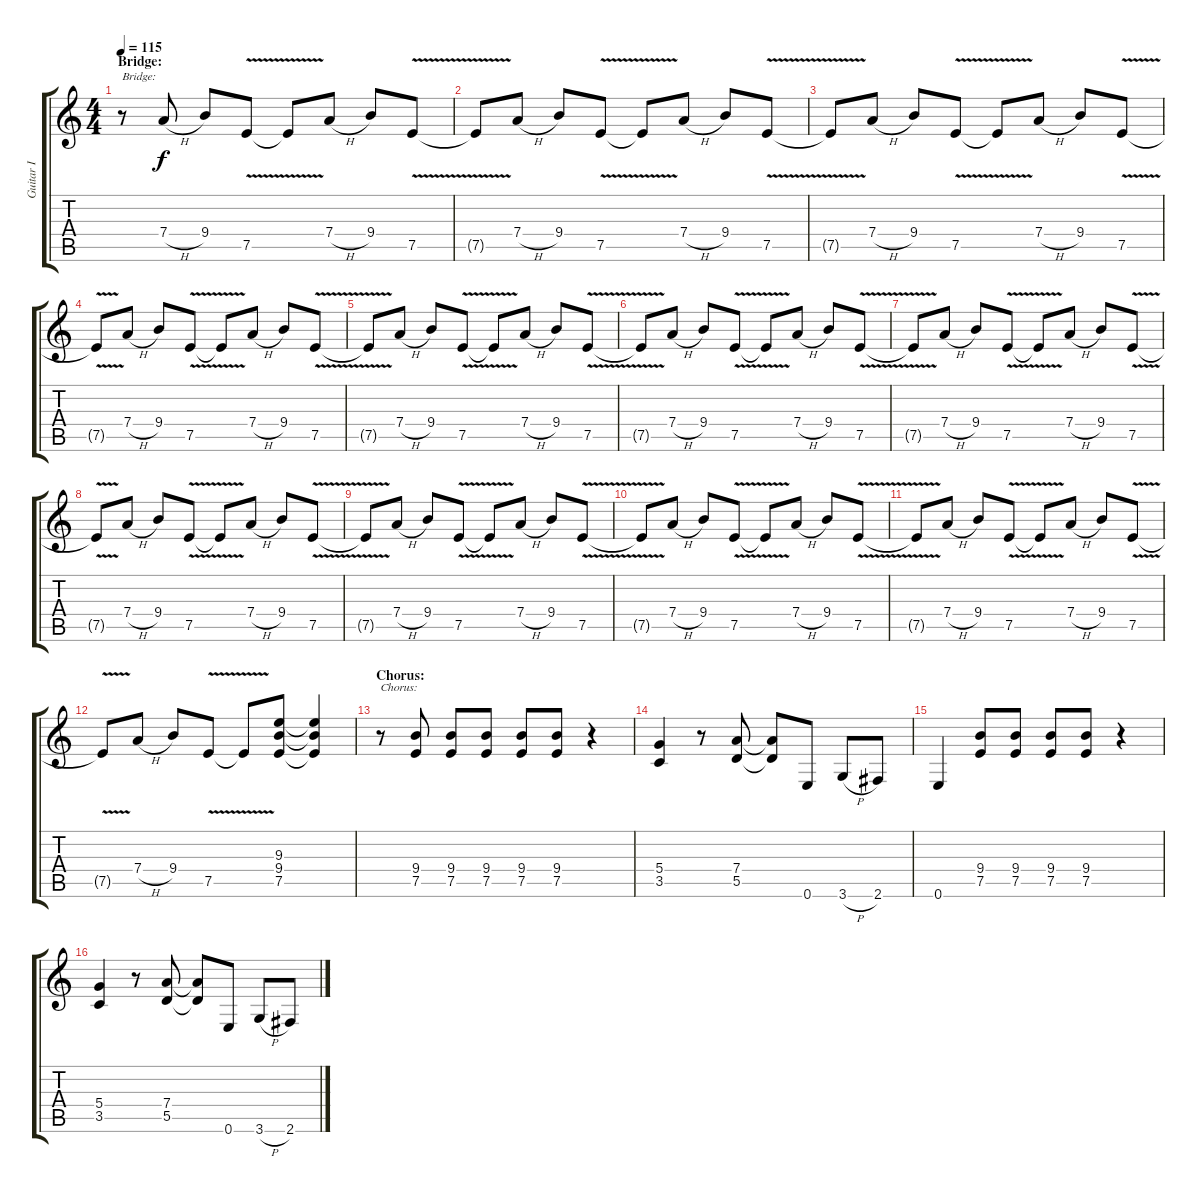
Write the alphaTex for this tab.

\track ("Guitar I" "Guitar I") {instrument distortionguitar}
\staff {score tabs}
\tuning (E4 B3 G3 D3 A2 E2) {hide}
\ts (4 4)
\section ("" "Bridge:")
\tempo 115
\clef g2
\ks c
r.8{txt "Bridge:" dy f} 7.4{h}.8 9.4.8 7.5{v}.8 7.5{t}.8 7.4{h}.8 9.4.8 7.5{v}.8 |
7.5{t}.8 7.4{h}.8 9.4.8 7.5{v}.8 7.5{t}.8 7.4{h}.8 9.4.8 7.5{v}.8 |
7.5{t}.8 7.4{h}.8 9.4.8 7.5{v}.8 7.5{t}.8 7.4{h}.8 9.4.8 7.5{v}.8 |
7.5{t}.8 7.4{h}.8 9.4.8 7.5{v}.8 7.5{t}.8 7.4{h}.8 9.4.8 7.5{v}.8 |
7.5{t}.8 7.4{h}.8 9.4.8 7.5{v}.8 7.5{t}.8 7.4{h}.8 9.4.8 7.5{v}.8 |
7.5{t}.8 7.4{h}.8 9.4.8 7.5{v}.8 7.5{t}.8 7.4{h}.8 9.4.8 7.5{v}.8 |
7.5{t}.8 7.4{h}.8 9.4.8 7.5{v}.8 7.5{t}.8 7.4{h}.8 9.4.8 7.5{v}.8 |
7.5{t}.8 7.4{h}.8 9.4.8 7.5{v}.8 7.5{t}.8 7.4{h}.8 9.4.8 7.5{v}.8 |
7.5{t}.8 7.4{h}.8 9.4.8 7.5{v}.8 7.5{t}.8 7.4{h}.8 9.4.8 7.5{v}.8 |
7.5{t}.8 7.4{h}.8 9.4.8 7.5{v}.8 7.5{t}.8 7.4{h}.8 9.4.8 7.5{v}.8 |
7.5{t}.8 7.4{h}.8 9.4.8 7.5{v}.8 7.5{t}.8 7.4{h}.8 9.4.8 7.5{v}.8 |
7.5{t}.8 7.4{h}.8 9.4.8 7.5{v}.8 7.5{t}.8 (9.3 9.4 7.5).8 (9.3{t} 9.4{t} 7.5{t}).4 |
\section ("" "Chorus:")
r.8{txt "Chorus:"} (9.4 7.5).8 (9.4 7.5).8 (9.4 7.5).8 (9.4 7.5).8 (9.4 7.5).8 r.4 |
(5.4 3.5).4 r.8 (7.4 5.5).8 (7.4{t} 5.5{t}).8 0.6.8 3.6{h}.8 2.6.8 |
0.6.4 (9.4 7.5).8 (9.4 7.5).8 (9.4 7.5).8 (9.4 7.5).8 r.4 |
(5.4 3.5).4 r.8 (7.4 5.5).8 (7.4{t} 5.5{t}).8 0.6.8 3.6{h}.8 2.6.8
